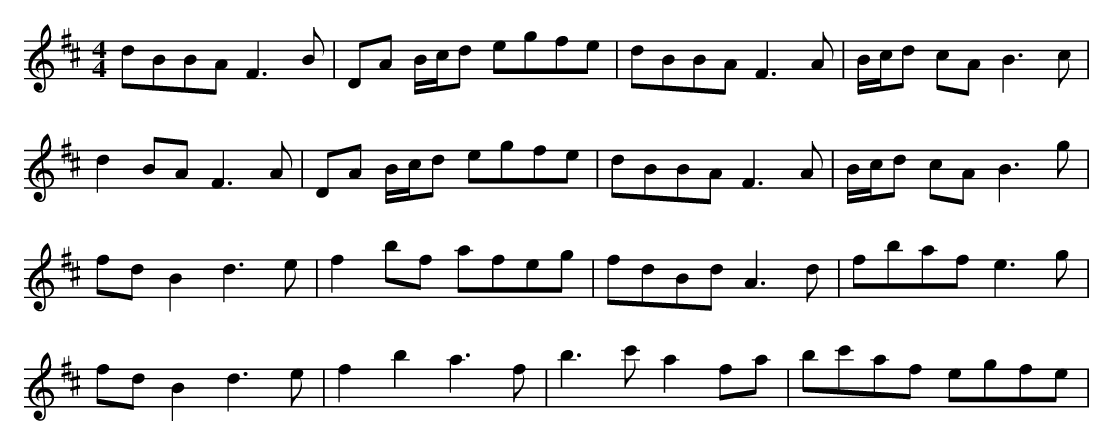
X:1
M:4/4
K:Bmin
dBBA F3B|DA B/c/d egfe|dBBA F3 A|B/c/d cA B3c|
d2 BA F3A|DA B/c/d egfe|dBBA F3 A|B/c/d cA B3g|
fdB2 d3e|f2bf afeg|fdBd A3d|fbaf e3g|
fdB2 d3e|f2b2 a3f|b3c' a2fa|bc'af egfe|
